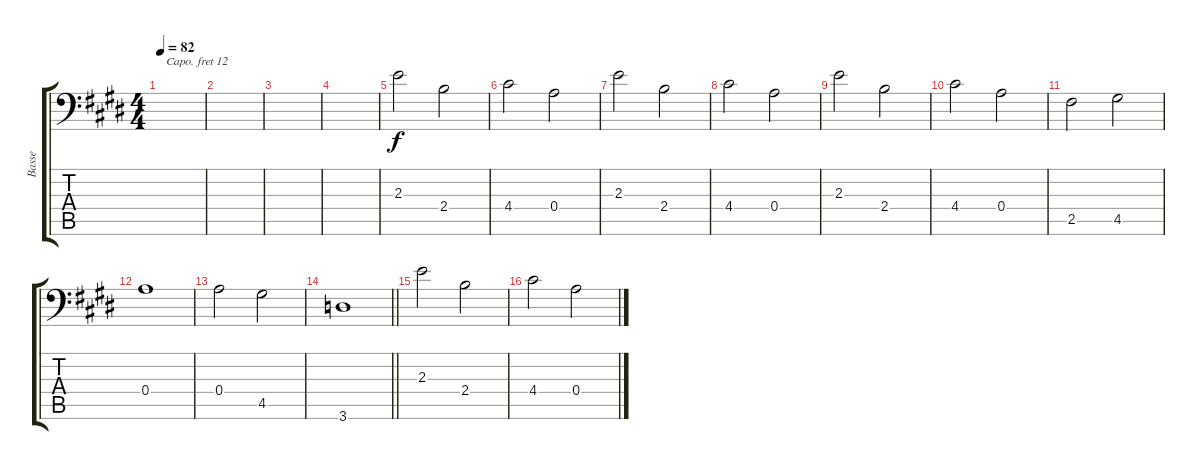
\track ("Basse" "Basse") {instrument electricbassfinger}
\staff {score tabs}
\capo 12
\tuning (C3 G2 D2 A1 E1 B0) {hide}
\ts (4 4)
\tempo 82
\clef f4
\ks e
|
|
|
|
2.3.2 2.4.2 |
4.4.2 0.4.2 |
2.3.2 2.4.2 |
4.4.2 0.4.2 |
2.3.2 2.4.2 |
4.4.2 0.4.2 |
2.5.2 4.5.2 |
0.4.1 |
0.4.2 4.5.2 |
\barLineRight lightlight
3.6.1 |
2.3.2 2.4.2 |
4.4.2 0.4.2
